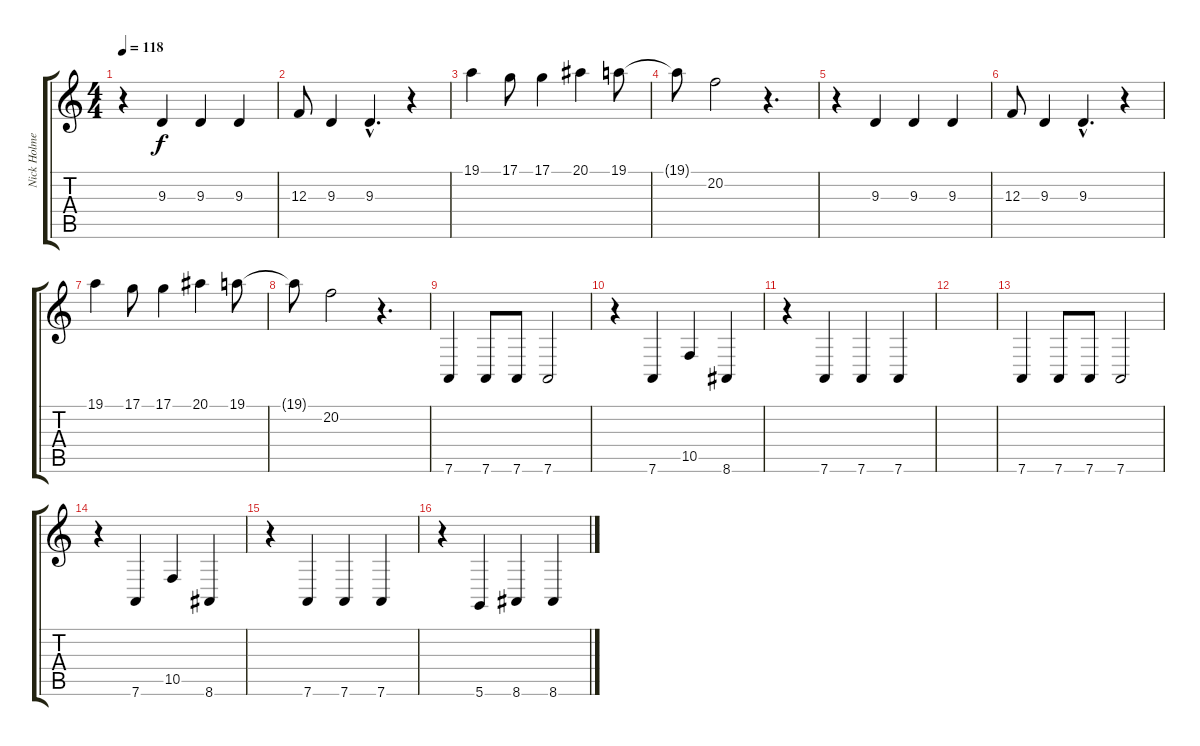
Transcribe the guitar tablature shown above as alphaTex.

\track ("Nick Holmes" "Nick Holme") {instrument flute}
\staff {score tabs}
\tuning (D4 A3 F3 C3 G2 D2) {hide}
\ts (4 4)
\tempo 118
\clef g2
\ks c
r.4{dy f} 9.3.4 9.3.4 9.3.4 |
12.3.8 9.3.4 9.3{hac}.4{d} r.4 |
19.1.4 17.1.8 17.1.4 20.1.4 19.1.8 |
19.1{t}.8 20.2.2 r.4{d} |
r.4 9.3.4 9.3.4 9.3.4 |
12.3.8 9.3.4 9.3{hac}.4{d} r.4 |
19.1.4 17.1.8 17.1.4 20.1.4 19.1.8 |
19.1{t}.8 20.2.2 r.4{d} |
7.6.4 7.6.8 7.6.8 7.6.2 |
r.4 7.6.4 10.5.4 8.6.4 |
r.4 7.6.4 7.6.4 7.6.4 |
|
7.6.4 7.6.8 7.6.8 7.6.2 |
r.4 7.6.4 10.5.4 8.6.4 |
r.4 7.6.4 7.6.4 7.6.4 |
r.4 5.6.4 8.6.4 8.6.4
